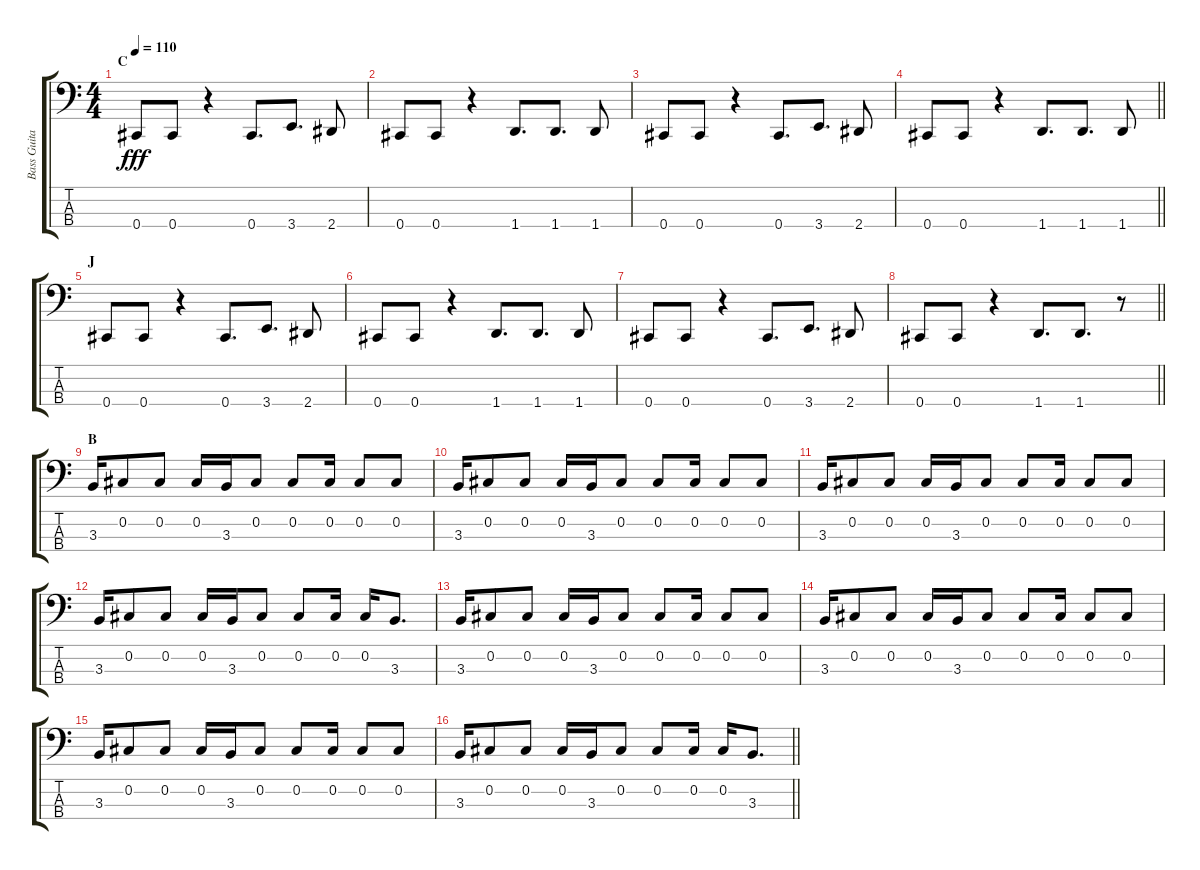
\track ("Bass Guitar" "Bass Guita") {instrument electricbasspick}
\staff {score tabs}
\tuning (Gb2 Db2 Ab1 Db1) {hide}
\ts (4 4)
\section ("" "C")
\tempo 110
\clef f4
\ks c
0.4.8{dy fff} 0.4.8 r.4 0.4.8{d} 3.4.8{d} 2.4.8 |
0.4.8 0.4.8 r.4 1.4.8{d} 1.4.8{d} 1.4.8 |
0.4.8 0.4.8 r.4 0.4.8{d} 3.4.8{d} 2.4.8 |
\barLineRight lightlight
0.4.8 0.4.8 r.4 1.4.8{d} 1.4.8{d} 1.4.8 |
\section ("" "J")
0.4.8 0.4.8 r.4 0.4.8{d} 3.4.8{d} 2.4.8 |
0.4.8 0.4.8 r.4 1.4.8{d} 1.4.8{d} 1.4.8 |
0.4.8 0.4.8 r.4 0.4.8{d} 3.4.8{d} 2.4.8 |
\barLineRight lightlight
0.4.8 0.4.8 r.4 1.4.8{d} 1.4.8{d} r.8 |
\section ("" "B")
3.3.16 0.2.8 0.2.8 0.2.16 3.3.16 0.2.8 0.2.8 0.2.16 0.2.8 0.2.8 |
3.3.16 0.2.8 0.2.8 0.2.16 3.3.16 0.2.8 0.2.8 0.2.16 0.2.8 0.2.8 |
3.3.16 0.2.8 0.2.8 0.2.16 3.3.16 0.2.8 0.2.8 0.2.16 0.2.8 0.2.8 |
3.3.16 0.2.8 0.2.8 0.2.16 3.3.16 0.2.8 0.2.8 0.2.16 0.2.16 3.3.8{d} |
3.3.16 0.2.8 0.2.8 0.2.16 3.3.16 0.2.8 0.2.8 0.2.16 0.2.8 0.2.8 |
3.3.16 0.2.8 0.2.8 0.2.16 3.3.16 0.2.8 0.2.8 0.2.16 0.2.8 0.2.8 |
3.3.16 0.2.8 0.2.8 0.2.16 3.3.16 0.2.8 0.2.8 0.2.16 0.2.8 0.2.8 |
\barLineRight lightlight
3.3.16 0.2.8 0.2.8 0.2.16 3.3.16 0.2.8 0.2.8 0.2.16 0.2.16 3.3.8{d}
